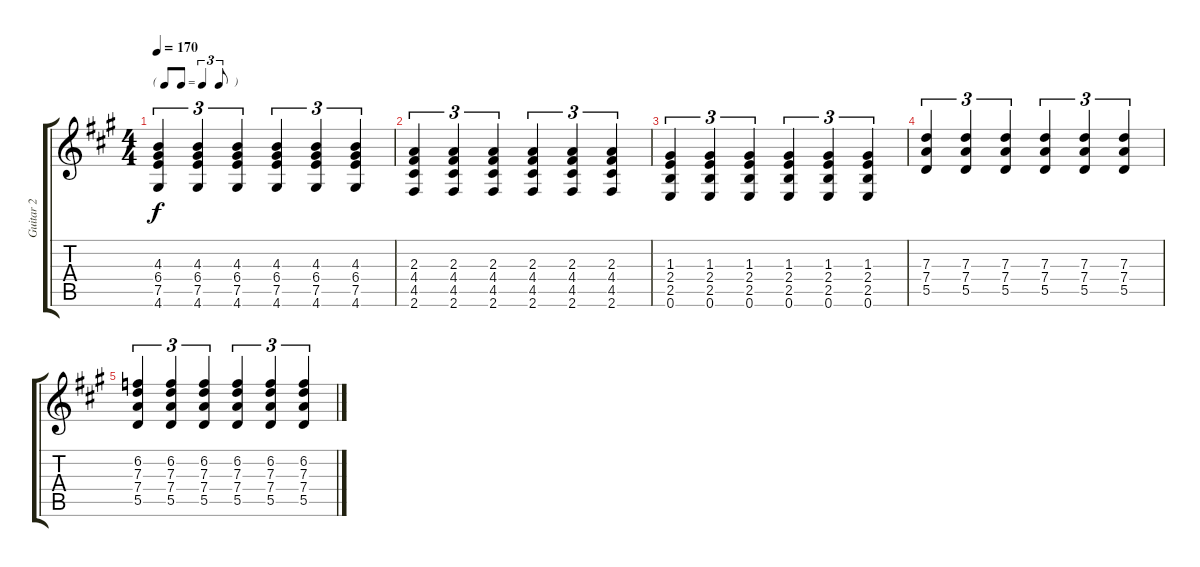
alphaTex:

\track ("Guitar 2" "Guitar 2") {instrument overdrivenguitar}
\staff {score tabs}
\tuning (E4 B3 G3 D3 A2 E2) {hide}
\ts (4 4)
\tf triplet8th
\tempo 170
\clef g2
\ks a
(4.3 6.4 7.5 4.6).4{tu (3 2) dy f} (4.3 6.4 7.5 4.6).4{tu (3 2)} (4.3 6.4 7.5 4.6).4{tu (3 2)} (4.3 6.4 7.5 4.6).4{tu (3 2)} (4.3 6.4 7.5 4.6).4{tu (3 2)} (4.3 6.4 7.5 4.6).4{tu (3 2)} |
(2.3 4.4 4.5 2.6).4{tu (3 2)} (2.3 4.4 4.5 2.6).4{tu (3 2)} (2.3 4.4 4.5 2.6).4{tu (3 2)} (2.3 4.4 4.5 2.6).4{tu (3 2)} (2.3 4.4 4.5 2.6).4{tu (3 2)} (2.3 4.4 4.5 2.6).4{tu (3 2)} |
(1.3 2.4 2.5 0.6).4{tu (3 2)} (1.3 2.4 2.5 0.6).4{tu (3 2)} (1.3 2.4 2.5 0.6).4{tu (3 2)} (1.3 2.4 2.5 0.6).4{tu (3 2)} (1.3 2.4 2.5 0.6).4{tu (3 2)} (1.3 2.4 2.5 0.6).4{tu (3 2)} |
(7.3 7.4 5.5).4{tu (3 2)} (7.3 7.4 5.5).4{tu (3 2)} (7.3 7.4 5.5).4{tu (3 2)} (7.3 7.4 5.5).4{tu (3 2)} (7.3 7.4 5.5).4{tu (3 2)} (7.3 7.4 5.5).4{tu (3 2)} |
(6.2 7.3 7.4 5.5).4{tu (3 2)} (6.2 7.3 7.4 5.5).4{tu (3 2)} (6.2 7.3 7.4 5.5).4{tu (3 2)} (6.2 7.3 7.4 5.5).4{tu (3 2)} (6.2 7.3 7.4 5.5).4{tu (3 2)} (6.2 7.3 7.4 5.5).4{tu (3 2)}
